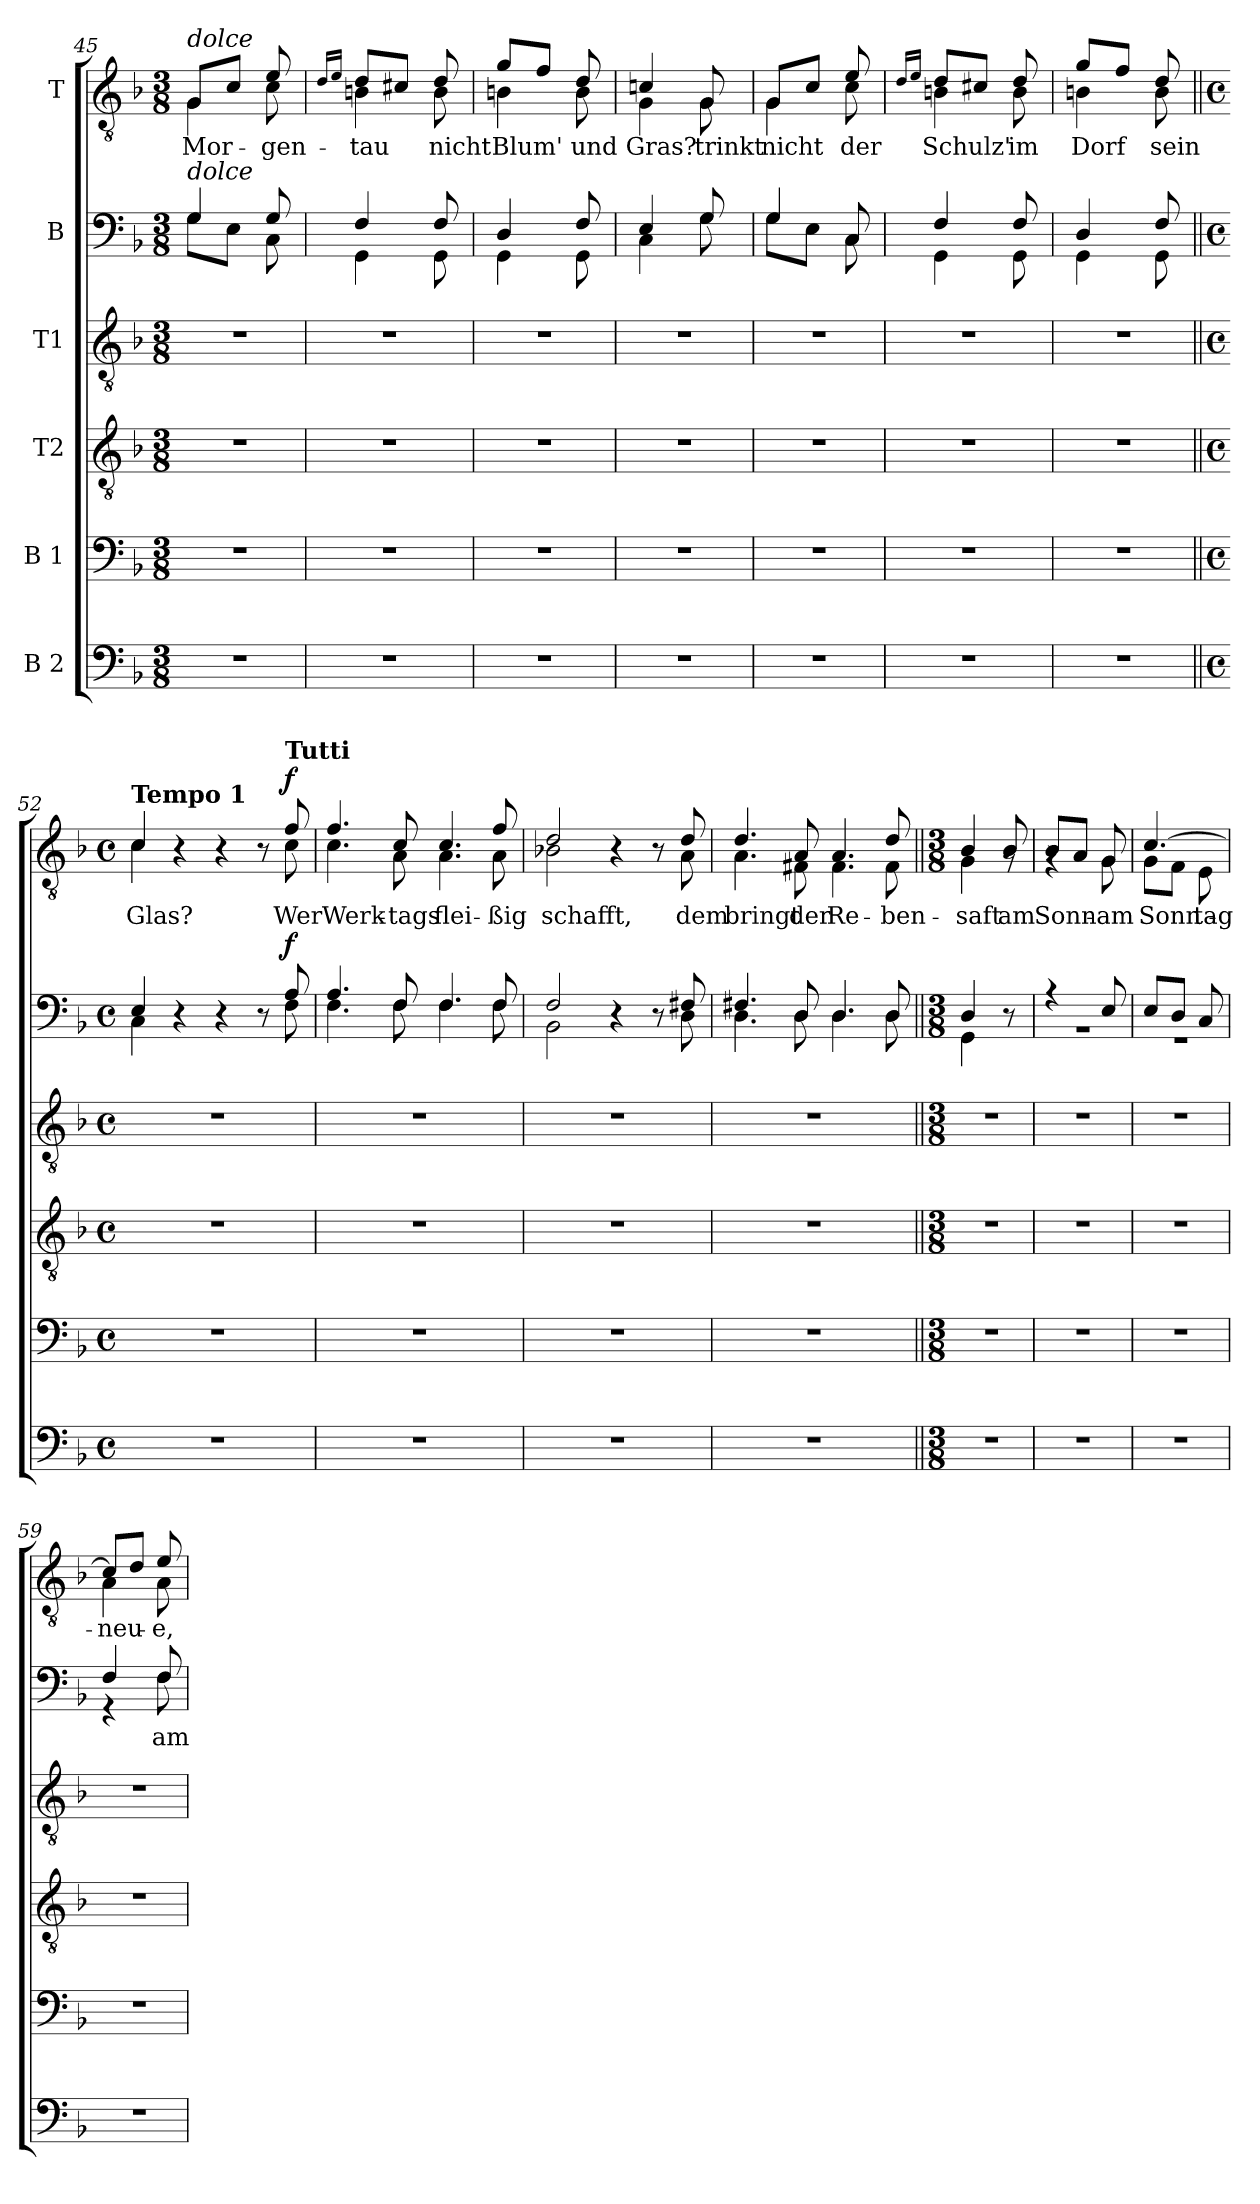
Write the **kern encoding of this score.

**kern	**kern	**kern	**kern	**kern	**text	**dynam	**kern	**text	**dynam
*part6	*part5	*part4	*part3	*part2	*part2	*part2	*part1	*part1	*part1
*staff6	*staff5	*staff4	*staff3	*staff2	*staff2	*staff2	*staff1	*staff1	*staff1
*I"B 2	*I"B 1	*I"T2	*I"T1	*I"B	*	*	*I"T	*	*
*clefF4	*clefF4	*clefGv2	*clefGv2	*clefF4	*	*	*clefGv2	*	*
*k[b-]	*k[b-]	*k[b-]	*k[b-]	*k[b-]	*	*	*k[b-]	*	*
*M3/8	*M3/8	*M3/8	*M3/8	*M3/8	*	*	*M3/8	*	*
=45	=45	=45	=45	=45	=45	=45	=45	=45	=45
*	*	*	*	*^	*	*	*^	*	*
!	!	!	!	!	!	!	!	!LO:TX:a:i:t=dolce	!	!	!
!	!	!	!	!LO:TX:a:i:t=dolce	!	!	!	!	!	!	!
!	!	!	!	!	!	!	!	!	!	!LO:LY:b	!
4.r	4.r	4.r	4.r	4G/	8G\L	.	.	8G/L	4G\	Mor-	.
.	.	.	.	.	8E\J	.	.	8c/J	.	.	.
!	!	!	!	!	!	!	!	!	!	!LO:LY:b	!
.	.	.	.	8G/	8C\	.	.	8e/	8c\	-gen-	.
!!LO:LB:g=z	!!
=46	=46	=46	=46	=46	=46	=46	=46	=46	=46	=46	=46
.	.	.	.	.	.	.	.	16qd/LL	.	.	.
.	.	.	.	.	.	.	.	16qe/JJ	.	.	.
!	!	!	!	!	!	!	!	!	!	!LO:LY:b	!
4.r	4.r	4.r	4.r	4F/	4GG\	.	.	8d/L	4Bn\	-tau	.
.	.	.	.	.	.	.	.	8c#X/J	.	.	.
!	!	!	!	!	!	!	!	!	!	!LO:LY:b	!
.	.	.	.	8F/	8GG\	.	.	8d/	8B\	nicht	.
=47	=47	=47	=47	=47	=47	=47	=47	=47	=47	=47	=47
!	!	!	!	!	!	!	!	!	!	!LO:LY:b	!
4.r	4.r	4.r	4.r	4D/	4GG\	.	.	8g/L	4Bn\	Blum'	.
.	.	.	.	.	.	.	.	8f/J	.	.	.
!	!	!	!	!	!	!	!	!	!	!LO:LY:b	!
.	.	.	.	8F/	8GG\	.	.	8d/	8B\	und	.
=48	=48	=48	=48	=48	=48	=48	=48	=48	=48	=48	=48
!	!	!	!	!	!	!	!	!	!	!LO:LY:b	!
4.r	4.r	4.r	4.r	4E/	4C\	.	.	4cn/	4G\	Gras?	.
!	!	!	!	!	!	!	!	!	!	!LO:LY:b	!
.	.	.	.	8G/	8G\	.	.	8G/	8G\	trinkt	.
=49	=49	=49	=49	=49	=49	=49	=49	=49	=49	=49	=49
!	!	!	!	!	!	!	!	!	!	!LO:LY:b	!
4.r	4.r	4.r	4.r	4G/	8G\L	.	.	8G/L	4G\	nicht	.
.	.	.	.	.	8E\J	.	.	8c/J	.	.	.
!	!	!	!	!	!	!	!	!	!	!LO:LY:b	!
.	.	.	.	8C/	8C\	.	.	8e/	8c\	der	.
=50	=50	=50	=50	=50	=50	=50	=50	=50	=50	=50	=50
.	.	.	.	.	.	.	.	16qd/LL	.	.	.
.	.	.	.	.	.	.	.	16qe/JJ	.	.	.
!	!	!	!	!	!	!	!	!	!	!LO:LY:b	!
4.r	4.r	4.r	4.r	4F/	4GG\	.	.	8d/L	4Bn\	Schulz'	.
.	.	.	.	.	.	.	.	8c#X/J	.	.	.
!	!	!	!	!	!	!	!	!	!	!LO:LY:b	!
.	.	.	.	8F/	8GG\	.	.	8d/	8B\	im	.
!!LO:LB:g=z	!!
=51	=51	=51	=51	=51	=51	=51	=51	=51	=51	=51	=51
!	!	!	!	!	!	!	!	!	!	!LO:LY:b	!
4.r	4.r	4.r	4.r	4D/	4GG\	.	.	8g/L	4Bn\	Dorf	.
.	.	.	.	.	.	.	.	8f/J	.	.	.
!	!	!	!	!	!	!	!	!	!	!LO:LY:b	!
.	.	.	.	8F/	8GG\	.	.	8d/	8B\	sein	.
=52||	=52||	=52||	=52||	=52||	=52||	=52||	=52||	=52||	=52||	=52||	=52||
*M4/4	*M4/4	*M4/4	*M4/4	*M4/4	*	*	*	*M4/4	*	*	*
*met(c)	*met(c)	*met(c)	*met(c)	*met(c)	*	*	*	*met(c)	*	*	*
!	!	!	!	!	!	!	!	!LO:TX:a:B:t=Tempo 1	!	!	!
!	!	!	!	!	!	!	!	!	!	!LO:LY:b	!
1r	1r	1r	1r	4E/	4C\	.	.	4c/	4c\	Glas?	.
.	.	.	.	4r	4ryy	.	.	4r	4ryy	.	.
.	.	.	.	4r	4ryy	.	.	4r	4ryy	.	.
.	.	.	.	8r	8ryy	.	.	8r	8ryy	.	.
!	!	!	!	!	!	!	!	!LO:TX:a:B:t=Tutti	!	!	!
!	!	!	!	!	!	!	!LO:DY:a	!	!	!LO:LY:b	!LO:DY:a
.	.	.	.	8A/	8F\	.	f	8f/	8c\	Wer	f
=53	=53	=53	=53	=53	=53	=53	=53	=53	=53	=53	=53
!	!	!	!	!	!	!	!	!	!	!LO:LY:b	!
1r	1r	1r	1r	4.A/	4.F\	.	.	4.f/	4.c\	Werk-	.
!	!	!	!	!	!	!	!	!	!	!LO:LY:b	!
.	.	.	.	8F/	8F\	.	.	8c/	8A\	-tags	.
!	!	!	!	!	!	!	!	!	!	!LO:LY:b	!
.	.	.	.	4.F/	4.F\	.	.	4.c/	4.A\	flei-	.
!	!	!	!	!	!	!	!	!	!	!LO:LY:b	!
.	.	.	.	8F/	8F\	.	.	8f/	8A\	-ßig	.
=54	=54	=54	=54	=54	=54	=54	=54	=54	=54	=54	=54
!	!	!	!	!	!	!	!	!	!	!LO:LY:b	!
1r	1r	1r	1r	2F/	2BB-\	.	.	2d/	2B-X\	schafft,	.
.	.	.	.	4r	4ryy	.	.	4r	4ryy	.	.
.	.	.	.	8r	8ryy	.	.	8r	8ryy	.	.
!	!	!	!	!	!	!	!	!	!	!LO:LY:b	!
.	.	.	.	8F#X/	8D\	.	.	8d/	8A\	dem	.
!!LO:LB:g=z	!!
=55	=55	=55	=55	=55	=55	=55	=55	=55	=55	=55	=55
!	!	!	!	!	!	!	!	!	!	!LO:LY:b	!
1r	1r	1r	1r	4.F#X/	4.D\	.	.	4.d/	4.A\	bringt	.
!	!	!	!	!	!	!	!	!	!	!LO:LY:b	!
.	.	.	.	8D/	8D\	.	.	8A/	8F#X\	der	.
!	!	!	!	!	!	!	!	!	!	!LO:LY:b	!
.	.	.	.	4.D/	4.D\	.	.	4.A/	4.F#\	Re-	.
!	!	!	!	!	!	!	!	!	!	!LO:LY:b	!
.	.	.	.	8D/	8D\	.	.	8d/	8F#\	-ben-	.
=56||	=56||	=56||	=56||	=56||	=56||	=56||	=56||	=56||	=56||	=56||	=56||
*M3/8	*M3/8	*M3/8	*M3/8	*M3/8	*	*	*	*M3/8	*	*	*
!	!	!	!	!	!	!	!	!	!	!LO:LY:b	!
4.r	4.r	4.r	4.r	4D/	4GG\	.	.	4B-/	4G\	-saft	.
!	!	!	!	!	!	!	!	!	!	!LO:LY:b	!
.	.	.	.	8r	8ryy	.	.	8B-/	8rG	am	.
=57	=57	=57	=57	=57	=57	=57	=57	=57	=57	=57	=57
!	!	!	!	!	!	!	!	!	!	!LO:LY:b	!
4.r	4.r	4.r	4.r	4r	4.r	.	.	8B-/L	4rG	Sonn-	.
.	.	.	.	.	.	.	.	8A/J	.	.	.
!	!	!	!	!	!	!	!	!	!	!LO:LY:b	!
!	!	!	!	!	!	!	!	!	!	!LO:LY:b	!
.	.	.	.	8E/	.	.	.	8G/	8G\	am	.
=58	=58	=58	=58	=58	=58	=58	=58	=58	=58	=58	=58
!	!	!	!	!	!	!	!	!	!	!LO:LY:b	!
!	!	!	!	!	!	!	!	!	!	!LO:LY:b	!
4.r	4.r	4.r	4.r	8E/L	4.r	.	.	[4.c/	8G\L	Sonn-	.
.	.	.	.	8D/J	.	.	.	.	8F\J	.	.
!	!	!	!	!	!	!	!	!	!	!LO:LY:b	!
.	.	.	.	8C/	.	.	.	.	8E\	-tag	.
=59	=59	=59	=59	=59	=59	=59	=59	=59	=59	=59	=59
!	!	!	!	!	!	!	!	!	!	!LO:LY:b	!
4.r	4.r	4.r	4.r	4F/	4r	.	.	8c/L]	4A\	neu-	.
.	.	.	.	.	.	.	.	8d/J	.	.	.
!	!	!	!	!	!	!LO:LY:b	!	!	!	!LO:LY:b	!
!	!	!	!	!	!	!	!	!	!	!LO:LY:b	!
.	.	.	.	8F/	8F\	am	.	8e/	8A\	-e,	.
*	*	*	*	*v	*v	*	*	*	*	*	*
*	*	*	*	*	*	*	*v	*v	*	*
=	=	=	=	=	=	=	=	=	=
*-	*-	*-	*-	*-	*-	*-	*-	*-	*-
